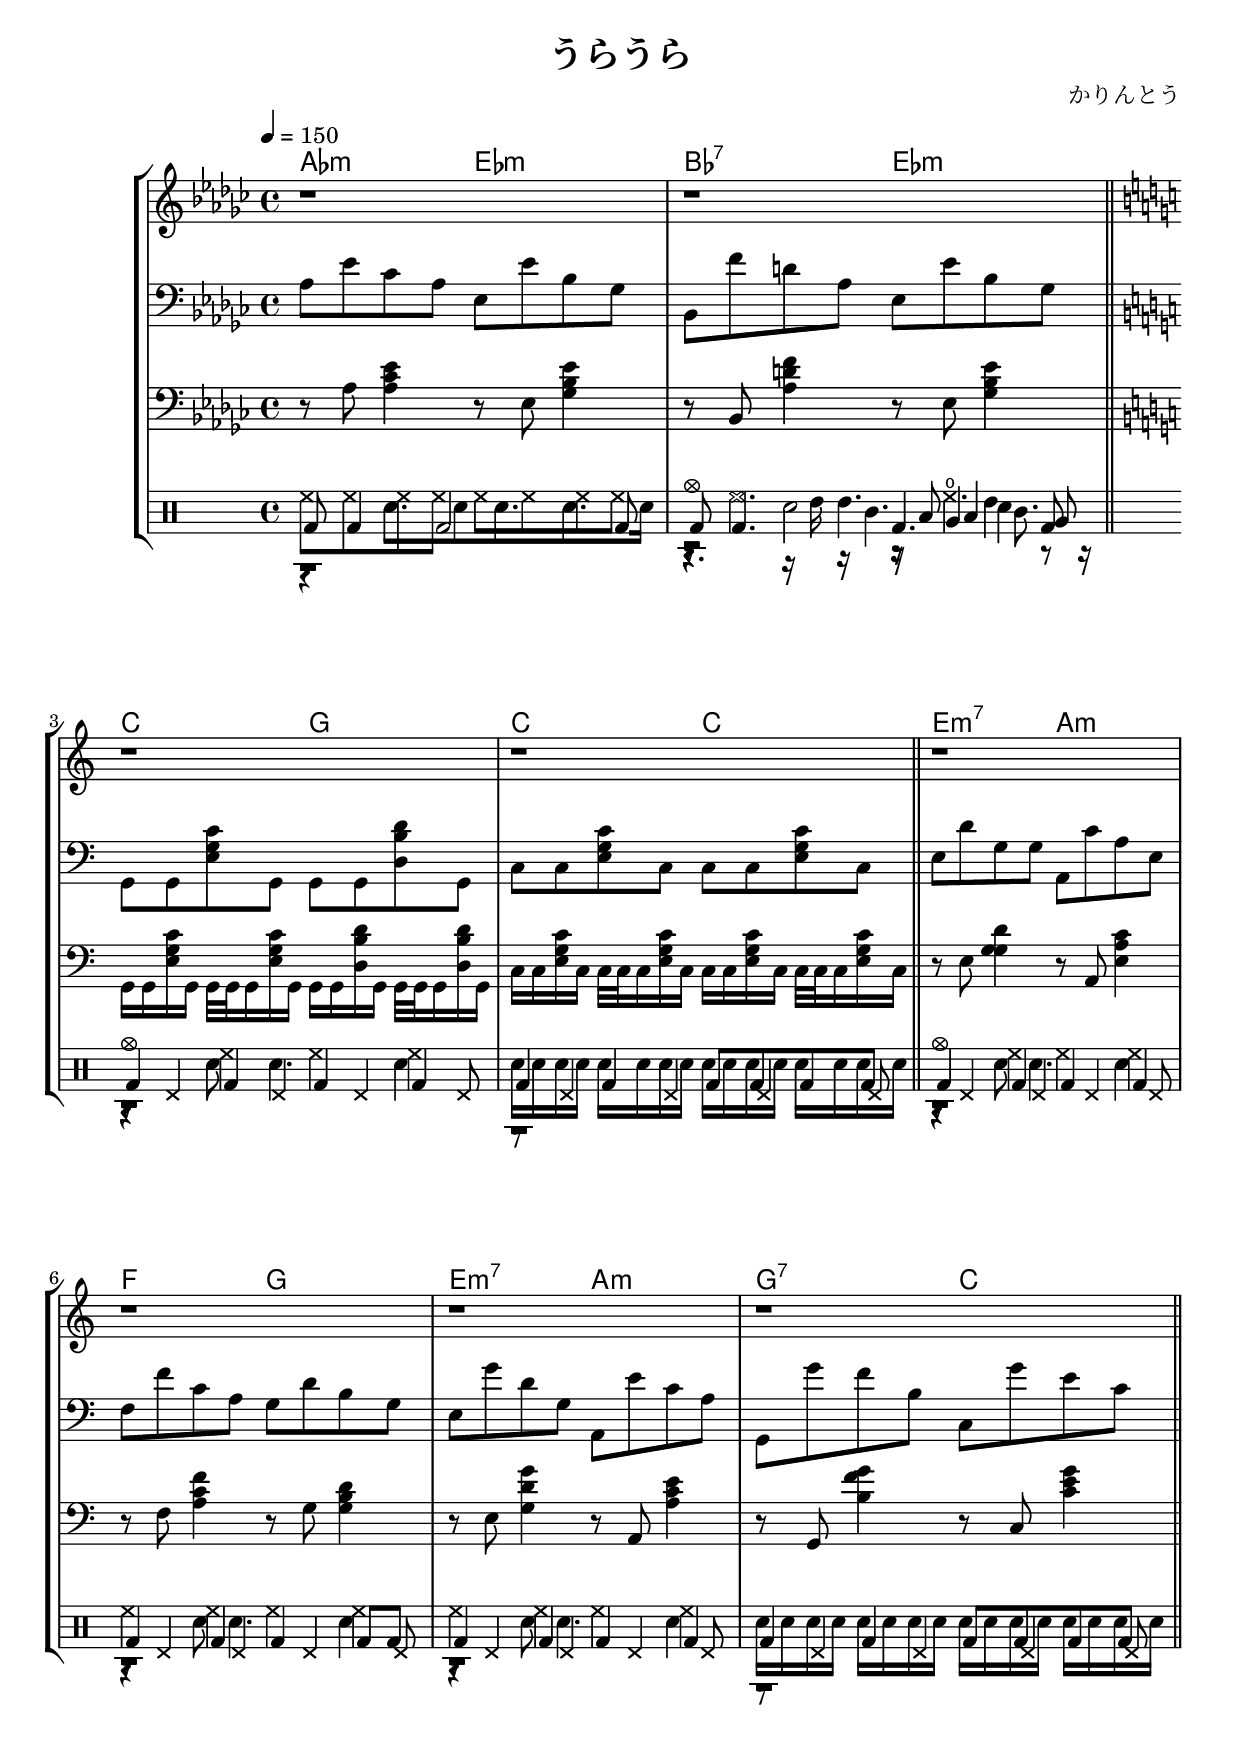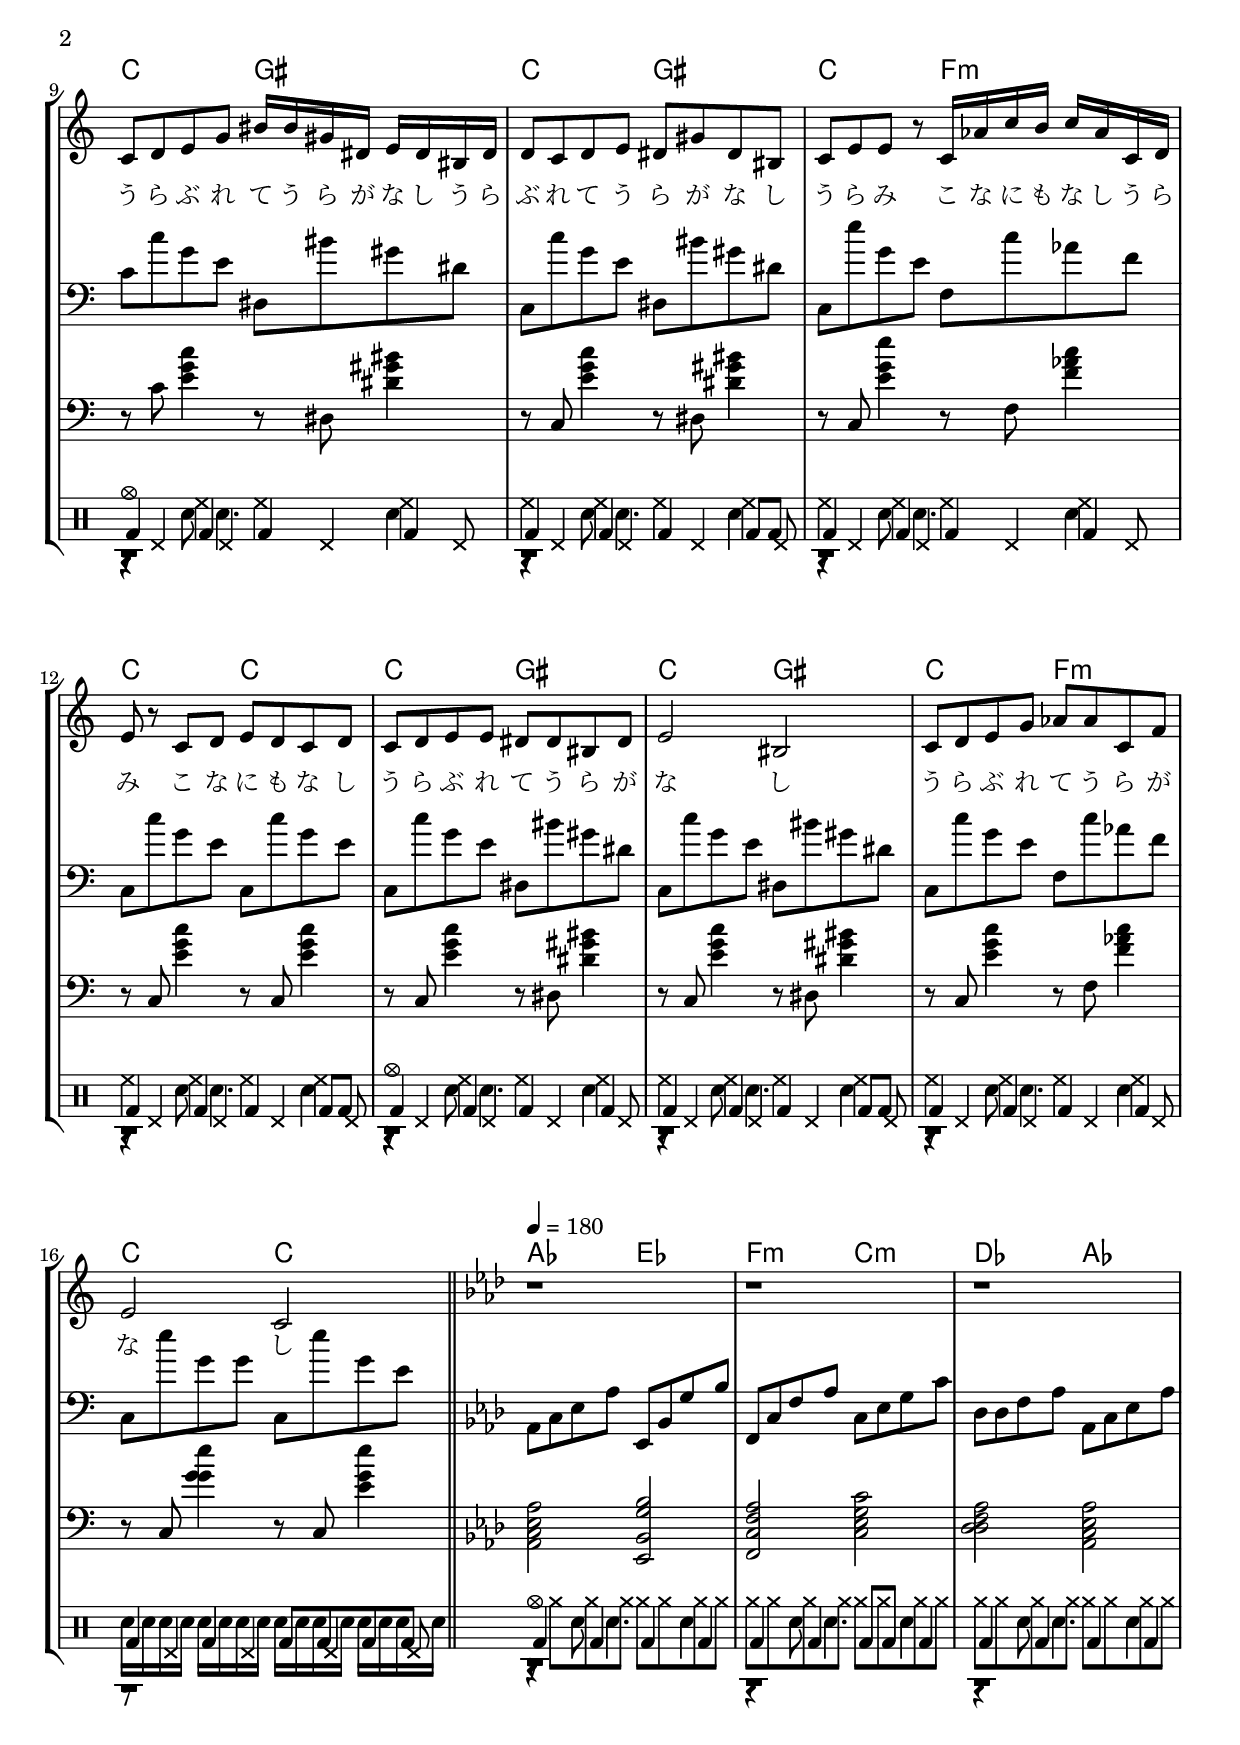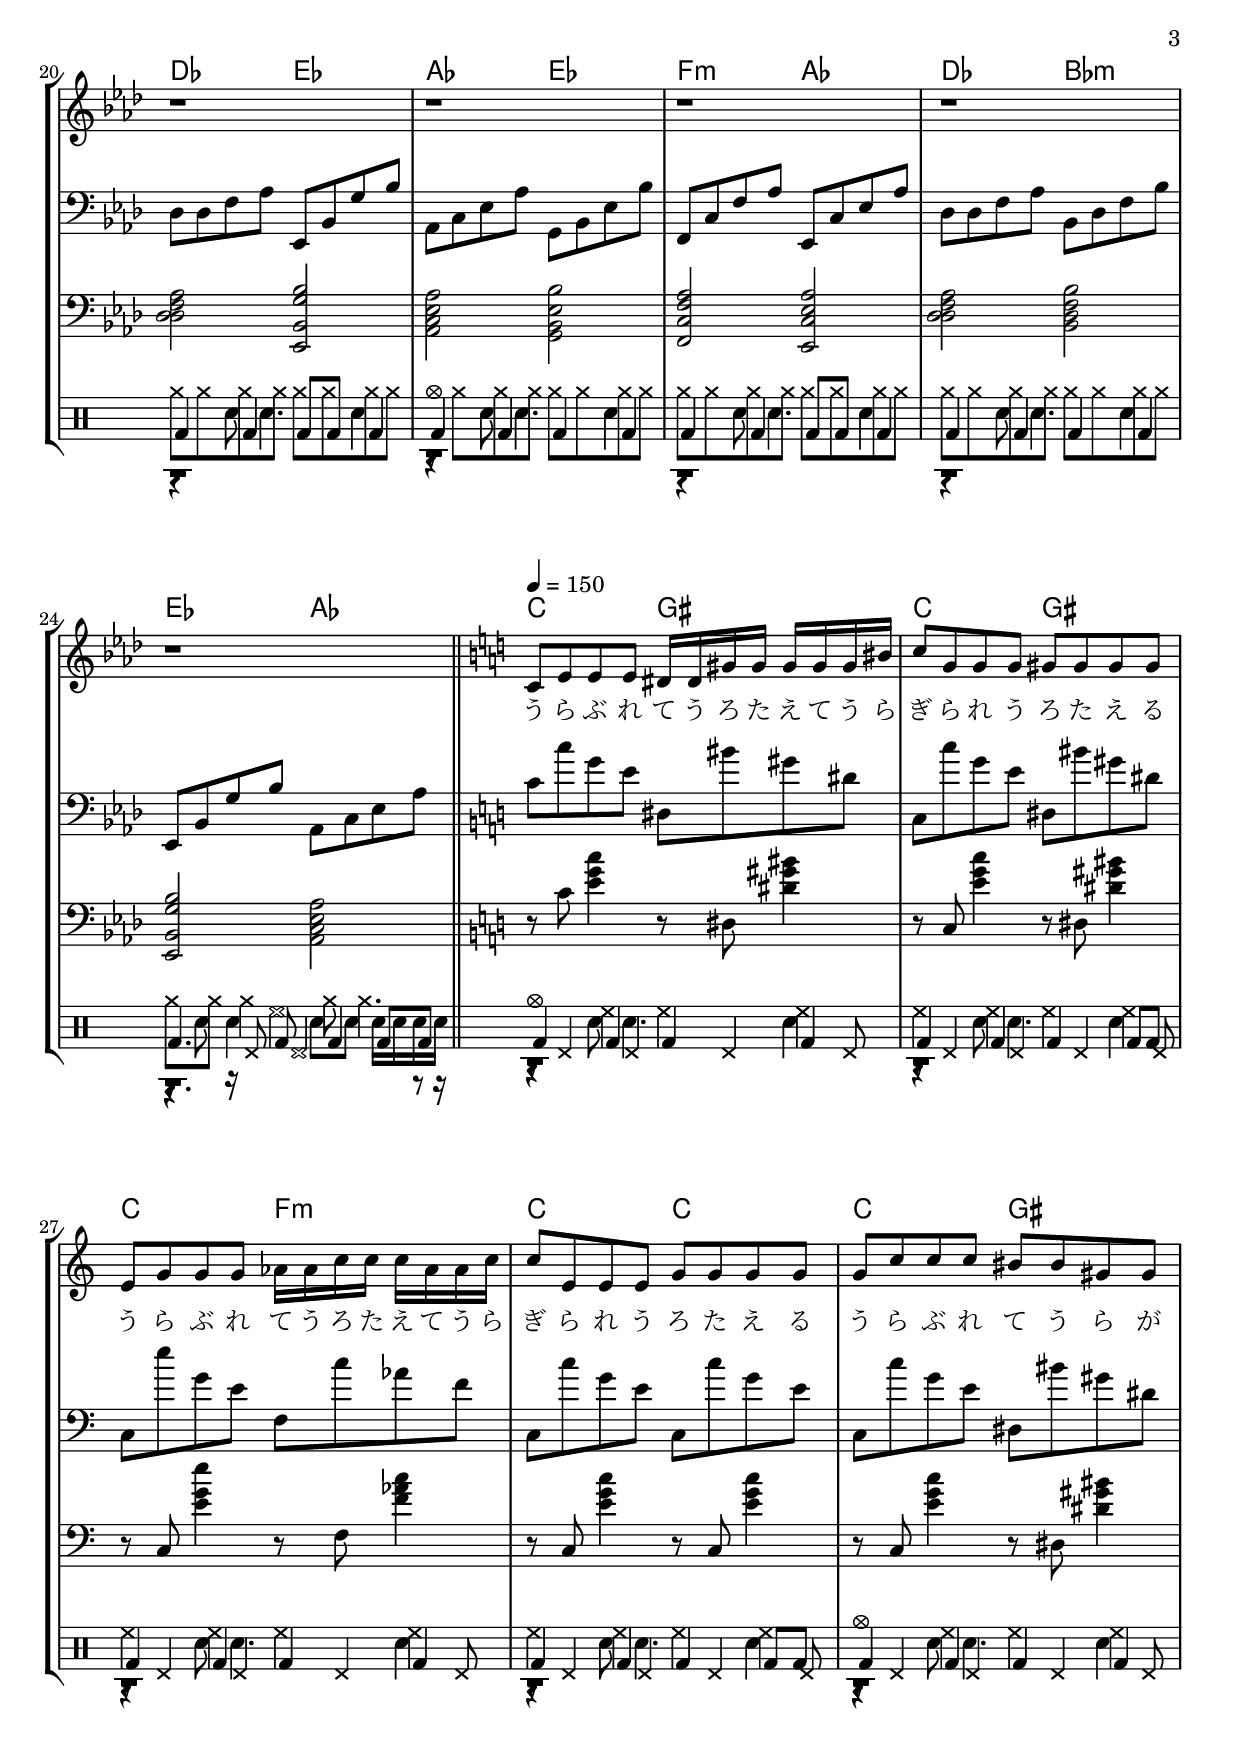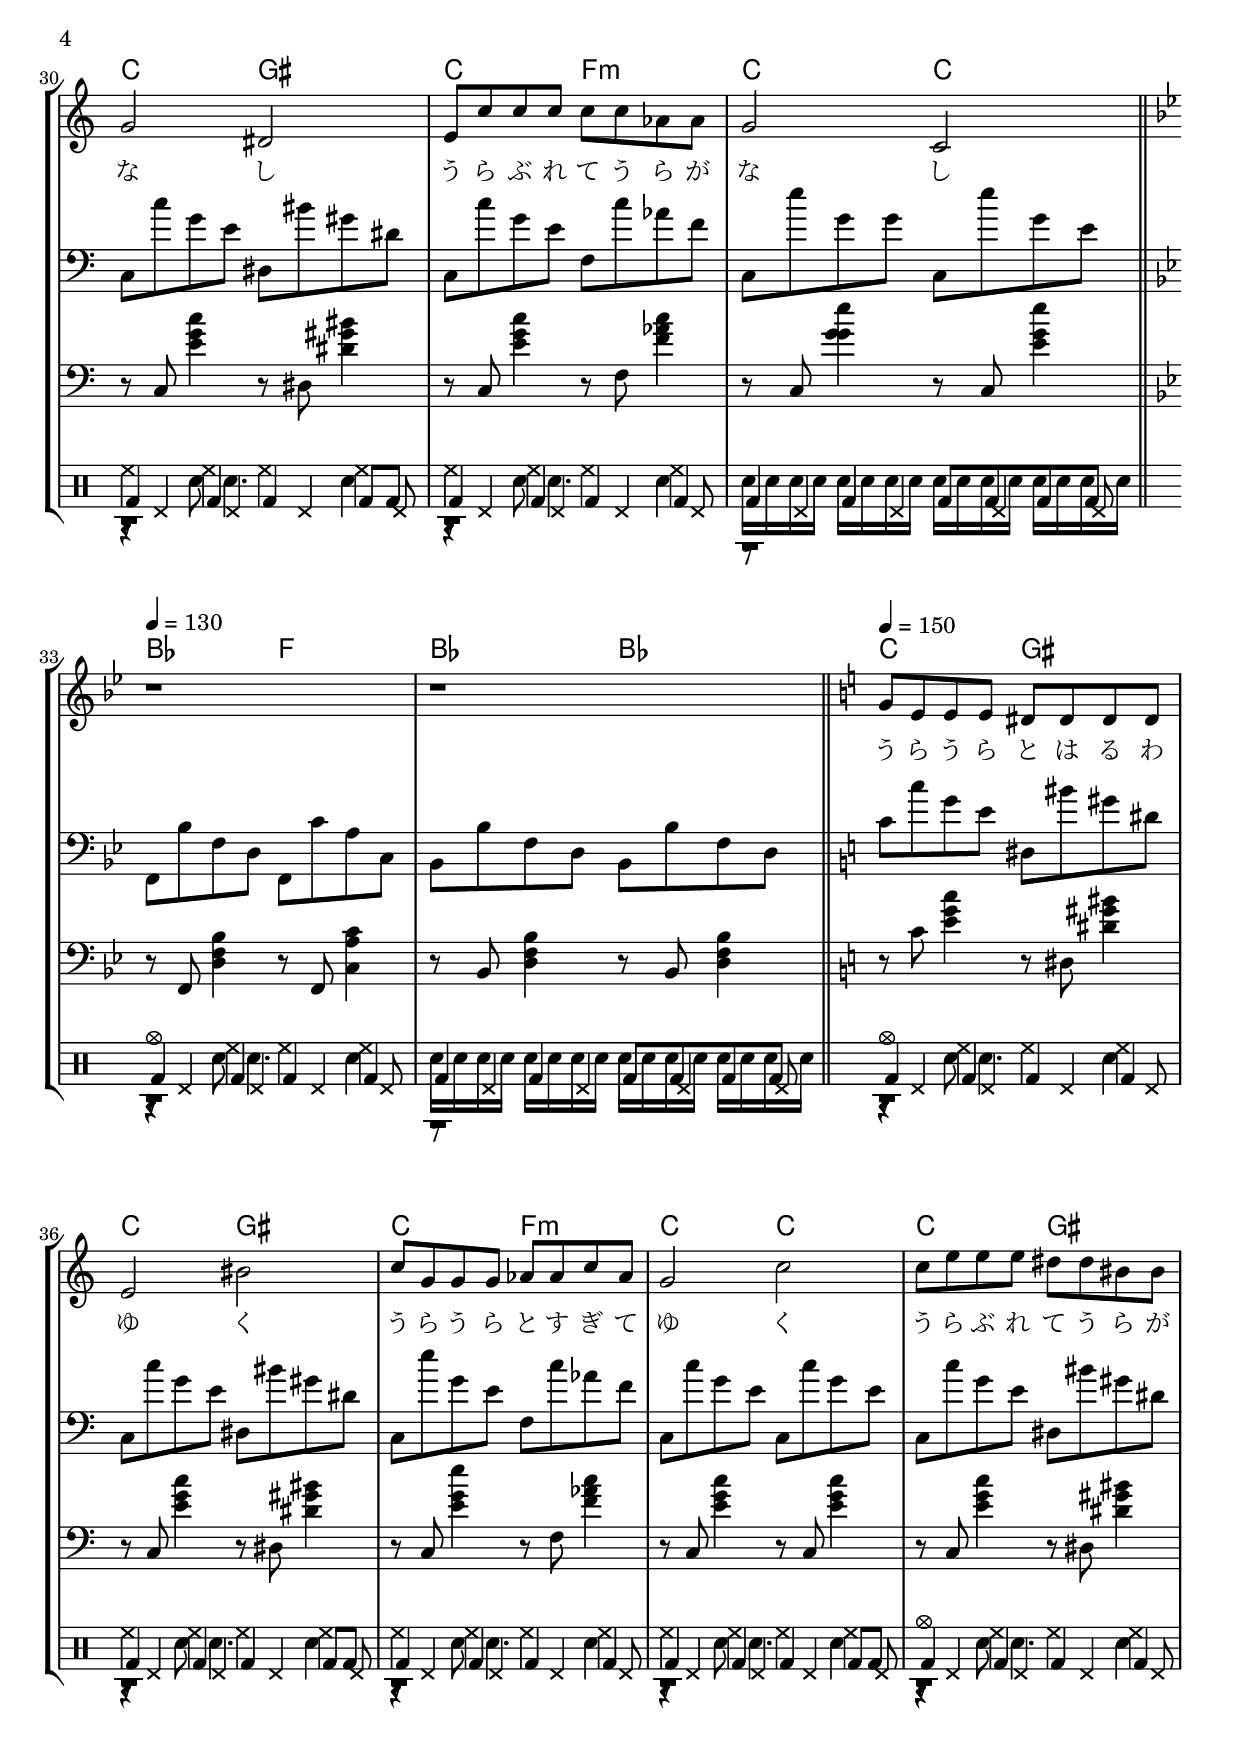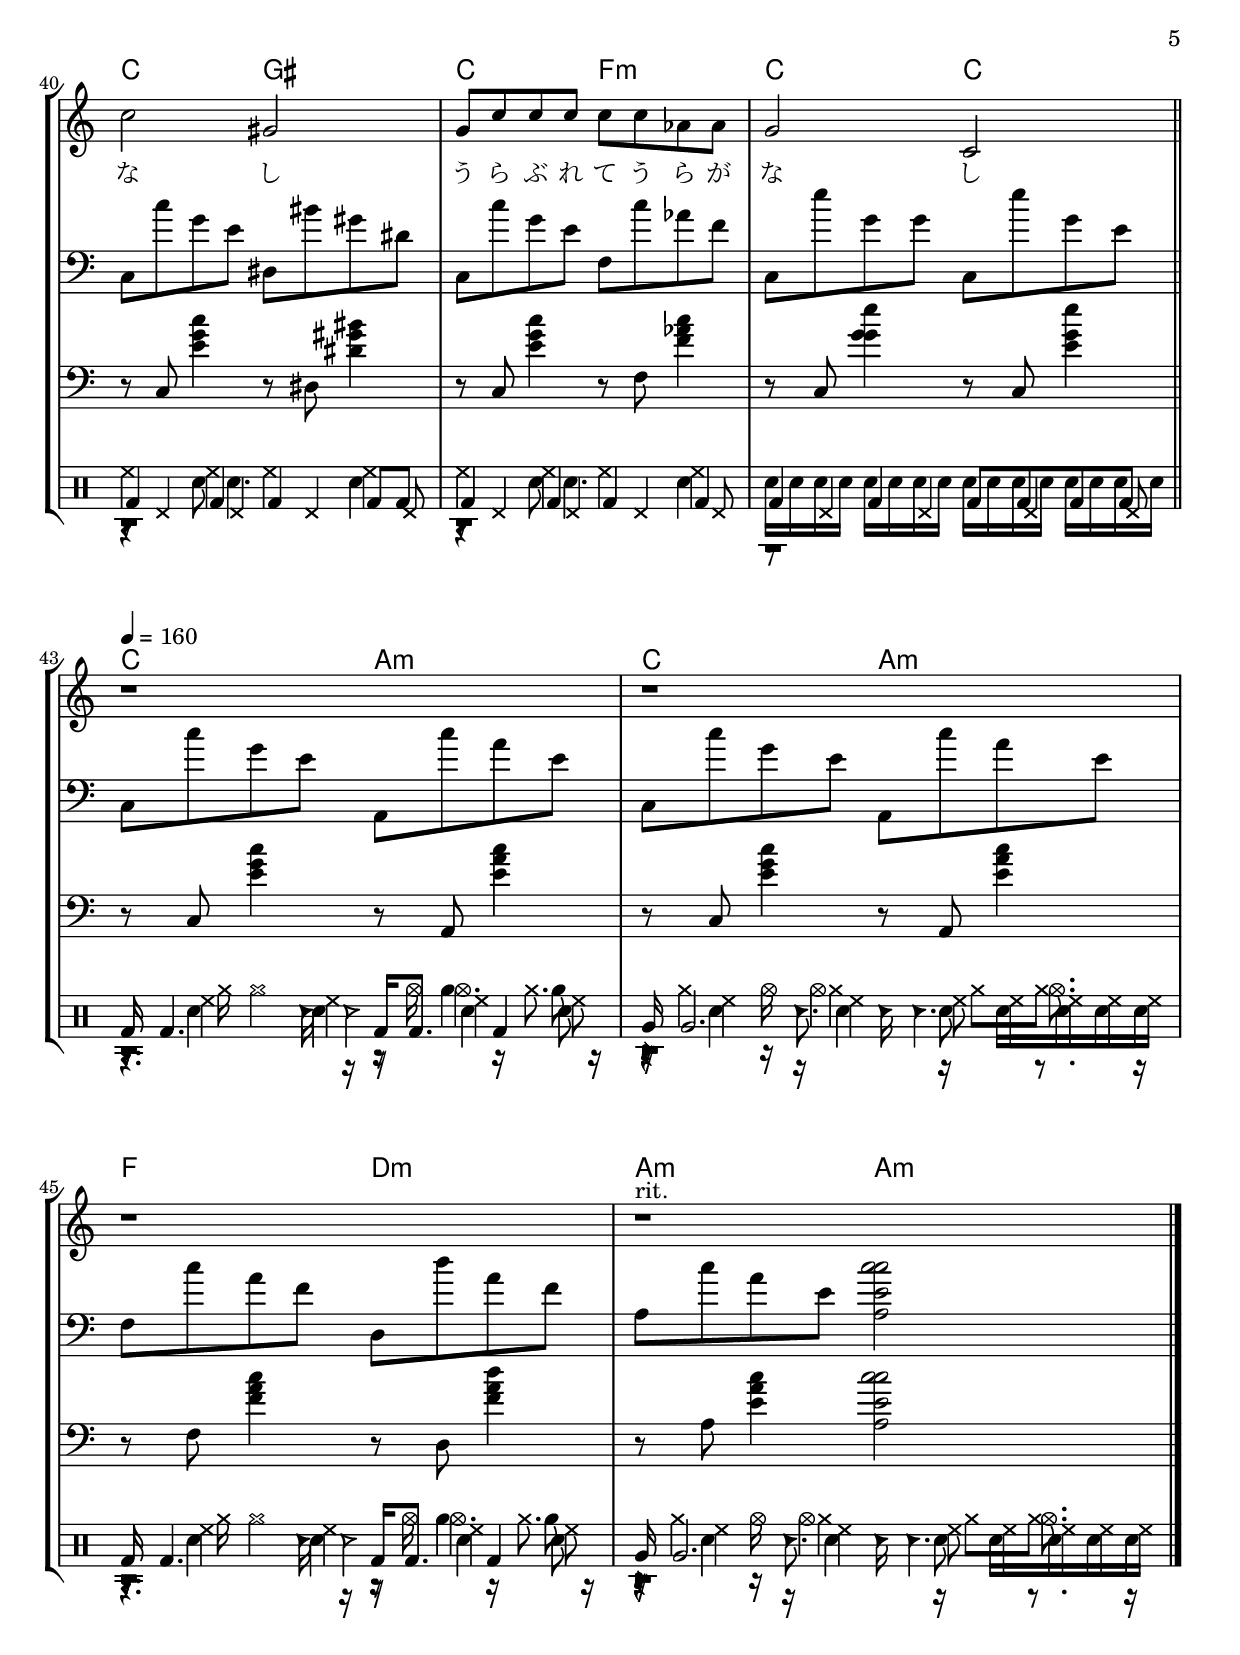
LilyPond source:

\version "2.12.1"

\header {
	title = \markup {うらうら}
	composer = \markup \center-column {かりんとう}
}

harmony = \chordmode {
	as2:m es:m bes:7 es:m 

	c g c c 

	e:min7 a:m f g e:min7 a:m g:7 c 

	c gis c gis c f:m c c c gis c gis c f:m c c 

	as es f:m c:m des as des es as es f:m as des bes:m es as 

	c gis c gis c f:m c c c gis c gis c f:m c c 

	bes f bes bes 

	c gis c gis c f:m c c c gis c gis c f:m c c 

	c a:m c a:m f d:m a:m a:m 
}

melody = {
	\key ges \major
	\tempo 4 = 150
	r1 | r1   
	\key c \major
	r1 | r1   
	r1 | r1 | r1 | r1   
	\set Staff.midiInstrument = #"fss0.6"
	 c'8  d'8  e'8  g'8  bis'16  bis'16  gis'16  dis'16  e'16  dis'16  bis16  dis'16 
	d'8  c'8  d'8  e'8  dis'8  gis'8  dis'8  bis8 
	c'8  e'8  e'8  r8  c'16  as'16  c''16  b'16  c''16  as'16  c'16  d'16 
	e'8  r8  c'8  d'8  e'8  d'8  c'8  d'8 
	c'8  d'8  e'8  e'8  dis'8  dis'8  bis8  dis'8 
	e'2  bis2 
	c'8  d'8  e'8  g'8  as'8  as'8  c'8  f'8 
	e'2  c'2
	\key as \major
	\tempo 4 = 180
	r1 | r1 | r1 | r1 | r1 | r1 | r1 | r1   
	\set Staff.midiInstrument = #"fss0.6"
		\key c \major
	\tempo 4 = 150
 c'8  e'8  e'8  e'8  dis'16  dis'16  gis'16  gis'16  gis'16  gis'16  gis'16  bis'16 
	c''8  g'8  g'8  g'8  gis'8  gis'8  gis'8  gis'8 
	e'8  g'8  g'8  g'8  as'16  as'16  c''16  c''16  c''16  as'16  as'16  c''16 
	c''8  e'8  e'8  e'8  g'8  g'8  g'8  g'8 
	g'8  c''8  c''8  c''8  bis'8  bis'8  gis'8  gis'8 
	g'2  dis'2 
	e'8  c''8  c''8  c''8  c''8  c''8  as'8  as'8 
	g'2  c'2
	\key bes \major
	\tempo 4 = 130
	r1 | r1   
	\set Staff.midiInstrument = #"fss0.6"
		\key c \major
	\tempo 4 = 150
 g'8  e'8  e'8  e'8  dis'8  dis'8  dis'8  dis'8 
	e'2  bis'2 
	c''8  g'8  g'8  g'8  as'8  as'8  c''8  as'8 
	g'2  c''2 
	c''8  e''8  e''8  e''8  dis''8  dis''8  bis'8  bis'8 
	c''2  gis'2 
	g'8  c''8  c''8  c''8  c''8  c''8  as'8  as'8 
	g'2  c'2
	\tempo 4 = 160
	r1 | r1 | r1 | r1^"rit." \bar "|."
}

words = \lyricmode {
	
	
	
	う  ら  ぶ  れ  て  う  ら  が  な  し  う  ら  ぶ  れ  て  う  ら  が  な  し  う  ら  み  こ  な  に  も  な  し  う  ら  み  こ  な  に  も  な  し  う  ら  ぶ  れ  て  う  ら  が  な  し  う  ら  ぶ  れ  て  う  ら  が  な  し  
	
	う  ら  ぶ  れ  て  う  ろ  た  え  て  う  ら  ぎ  ら  れ  う  ろ  た  え  る  う  ら  ぶ  れ  て  う  ろ  た  え  て  う  ら  ぎ  ら  れ  う  ろ  た  え  る  う  ら  ぶ  れ  て  う  ら  が  な  し  う  ら  ぶ  れ  て  う  ら  が  な  し  
	
	う  ら  う  ら  と  は  る  わ  ゆ  く  う  ら  う  ら  と  す  ぎ  て  ゆ  く  う  ら  ぶ  れ  て  う  ら  が  な  し  う  ら  ぶ  れ  て  う  ら  が  な  し  
	
}

tempochange = {
	\tempo 4 = 150
	r1 | r1 \bar "||"
	\tempo 4 = 150
	r1 | r1 \bar "||"
	\tempo 4 = 150
	r1 | r1 | r1 | r1 \bar "||"
	\tempo 4 = 150
	r1 | r1 | r1 | r1 | r1 | r1 | r1 | r1 \bar "||"
	\tempo 4 = 180
	r1 | r1 | r1 | r1 | r1 | r1 | r1 | r1 \bar "||"
	\tempo 4 = 150
	r1 | r1 | r1 | r1 | r1 | r1 | r1 | r1 \bar "||"
	\tempo 4 = 130
	r1 | r1 \bar "||"
	\tempo 4 = 150
	r1 | r1 | r1 | r1 | r1 | r1 | r1 | r1 \bar "||"
	\tempo 4 = 160
	r1 | r1 | r1 | \tempo 4 = 120 r2 \tempo 4 = 106 r2 \bar "|."
}

mainacc = {
	\clef bass
	\set Staff.midiInstrument = #"Shamisen"
	\key ges \major
	\tempo 4 = 150
	as8 es' ces' as
	es8 es' bes ges
	bes,8 f' d' as
	es8 es' bes ges
	\bar "||"

	\set Staff.midiInstrument = #"Choir Aahs"
	\key c \major
	g,8 g,8 <e g c'>8 g,8
	g,8 g,8 <d b d'>8 g,8
	c8 c8 <e g c'>8 c8
	c8 c8 <e g c'>8 c8
	\bar "||"

	\set Staff.midiInstrument = #"Shamisen"
	e8 d' g g
	a,8 c' a e
	f8 f' c' a
	g8 d' b g
	e8 g' d' g
	a,8 e' c' a
	g,8 g' f' b
	c8 g' e' c'
	\bar "||"

	\set Staff.midiInstrument = #"Shamisen"
	c'8 c'' g' e'
	dis8 bis' gis' dis'
	c8 c'' g' e'
	dis8 bis' gis' dis'
	c8 e'' g' e'
	f8 c'' as' f'
	c8 c'' g' e'
	c8 c'' g' e'
	c8 c'' g' e'
	dis8 bis' gis' dis'
	c8 c'' g' e'
	dis8 bis' gis' dis'
	c8 c'' g' e'
	f8 c'' as' f'
	c8 e'' g' g'
	c8 e'' g' e'
	\bar "||"

	\set Staff.midiInstrument = #"Shakuhachi"
	\key as \major
	\tempo 4 = 180
	as,8 c8 es8 as8
	es,8 bes,8 g8 bes8
	f,8 c8 f8 as8
	c8 es8 g8 c'8
	des8 des8 f8 as8
	as,8 c8 es8 as8
	des8 des8 f8 as8
	es,8 bes,8 g8 bes8
	as,8 c8 es8 as8
	g,8 bes,8 es8 bes8
	f,8 c8 f8 as8
	es,8 c8 es8 as8
	des8 des8 f8 as8
	bes,8 des8 f8 bes8
	es,8 bes,8 g8 bes8
	as,8 c8 es8 as8
	\bar "||"

	\set Staff.midiInstrument = #"Recorder"
	\key c \major
	\tempo 4 = 150
	c'8 c'' g' e'
	dis8 bis' gis' dis'
	c8 c'' g' e'
	dis8 bis' gis' dis'
	c8 e'' g' e'
	f8 c'' as' f'
	c8 c'' g' e'
	c8 c'' g' e'
	c8 c'' g' e'
	dis8 bis' gis' dis'
	c8 c'' g' e'
	dis8 bis' gis' dis'
	c8 c'' g' e'
	f8 c'' as' f'
	c8 e'' g' g'
	c8 e'' g' e'
	\bar "||"

	\set Staff.midiInstrument = #"Blown Bottle"
	\key bes \major
	\tempo 4 = 130
	f,8 bes f d
	f,8 c' a c
	bes,8 bes f d
	bes,8 bes f d
	\bar "||"

	\set Staff.midiInstrument = #"Recorder"
	\key c \major
	\tempo 4 = 150
	c'8 c'' g' e'
	dis8 bis' gis' dis'
	c8 c'' g' e'
	dis8 bis' gis' dis'
	c8 e'' g' e'
	f8 c'' as' f'
	c8 c'' g' e'
	c8 c'' g' e'
	c8 c'' g' e'
	dis8 bis' gis' dis'
	c8 c'' g' e'
	dis8 bis' gis' dis'
	c8 c'' g' e'
	f8 c'' as' f'
	c8 e'' g' g'
	c8 e'' g' e'
	\bar "||"

	\set Staff.midiInstrument = #"Koto"
	\tempo 4 = 160
	c8 c'' g' e'
	a,8 c'' a' e'
	c8 c'' g' e'
	a,8 c'' a' e'
	f8 c'' a' f'
	d8 d'' a' f'
	a8 c'' a' e'
	<a e' c'' c''>2
	\bar "|."
}

subacc = {
	\clef bass
	\set Staff.midiInstrument = #"Lead 1 (square)"
	\key ges \major
	\tempo 4 = 150
	r8 as <as ces' es'>4
	r8 es <ges bes es'>4
	r8 bes, <as d' f'>4
	r8 es <ges bes es'>4
	\bar "||"

	\set Staff.midiInstrument = #"Voice Oohs"
	\key c \major
	g,16 g,16 <e g c'>16 g,16   g,32 g,32 g,16 <e g c'>16 g,16
	g,16 g,16 <d b d'>16 g,16   g,32 g,32 g,16 <d b d'>16 g,16
	c16 c16 <e g c'>16 c16   c32 c32 c16 <e g c'>16 c16
	c16 c16 <e g c'>16 c16   c32 c32 c16 <e g c'>16 c16
	\bar "||"

	\set Staff.midiInstrument = #"Reed organ"
	r8 e <g g d'>4
	r8 a, <e a c'>4
	r8 f <a c' f'>4
	r8 g <g b d'>4
	r8 e <g d' g'>4
	r8 a, <a c' e'>4
	r8 g, <b f' g'>4
	r8 c <c' e' g'>4
	\bar "||"

	\set Staff.midiInstrument = #"Reed organ"
	r8 c' <e' g' c''>4
	r8 dis <dis' gis' bis'>4
	r8 c <e' g' c''>4
	r8 dis <dis' gis' bis'>4
	r8 c <e' g' e''>4
	r8 f <f' as' c''>4
	r8 c <e' g' c''>4
	r8 c <e' g' c''>4
	r8 c <e' g' c''>4
	r8 dis <dis' gis' bis'>4
	r8 c <e' g' c''>4
	r8 dis <dis' gis' bis'>4
	r8 c <e' g' c''>4
	r8 f <f' as' c''>4
	r8 c <g' g' e''>4
	r8 c <e' g' e''>4
	\bar "||"

	\set Staff.midiInstrument = #"Shamisen"
	\key as \major
	\tempo 4 = 180
	<as, c es as>2
	<es, bes, g bes>2
	<f, c f as>2
	<c es g c'>2
	<des des f as>2
	<as, c es as>2
	<des des f as>2
	<es, bes, g bes>2
	<as, c es as>2
	<g, bes, es bes>2
	<f, c f as>2
	<es, c es as>2
	<des des f as>2
	<bes, des f bes>2
	<es, bes, g bes>2
	<as, c es as>2
	\bar "||"

	\set Staff.midiInstrument = #"Reed organ"
	\key c \major
	\tempo 4 = 150
	r8 c' <e' g' c''>4
	r8 dis <dis' gis' bis'>4
	r8 c <e' g' c''>4
	r8 dis <dis' gis' bis'>4
	r8 c <e' g' e''>4
	r8 f <f' as' c''>4
	r8 c <e' g' c''>4
	r8 c <e' g' c''>4
	r8 c <e' g' c''>4
	r8 dis <dis' gis' bis'>4
	r8 c <e' g' c''>4
	r8 dis <dis' gis' bis'>4
	r8 c <e' g' c''>4
	r8 f <f' as' c''>4
	r8 c <g' g' e''>4
	r8 c <e' g' e''>4
	\bar "||"

	\set Staff.midiInstrument = #"Ocarina"
	\key bes \major
	\tempo 4 = 130
	r8 f, <d f bes>4
	r8 f, <c a c'>4
	r8 bes, <d f bes>4
	r8 bes, <d f bes>4
	\bar "||"

	\set Staff.midiInstrument = #"Reed organ"
	\key c \major
	\tempo 4 = 150
	r8 c' <e' g' c''>4
	r8 dis <dis' gis' bis'>4
	r8 c <e' g' c''>4
	r8 dis <dis' gis' bis'>4
	r8 c <e' g' e''>4
	r8 f <f' as' c''>4
	r8 c <e' g' c''>4
	r8 c <e' g' c''>4
	r8 c <e' g' c''>4
	r8 dis <dis' gis' bis'>4
	r8 c <e' g' c''>4
	r8 dis <dis' gis' bis'>4
	r8 c <e' g' c''>4
	r8 f <f' as' c''>4
	r8 c <g' g' e''>4
	r8 c <e' g' e''>4
	\bar "||"

	\set Staff.midiInstrument = #"Shamisen"
	\tempo 4 = 160
	r8 c <e' g' c''>4
	r8 a, <e' a' c''>4
	r8 c <e' g' c''>4
	r8 a, <e' a' c''>4
	r8 f <f' a' c''>4
	r8 d <f' a' d''>4
	r8 a <e' a' c''>4
	<a e' c'' c''>2
	\bar "|."
}

percA = {
	\drummode {
	hh8 hh8 hh8 hh8 hh8 hh8 hh8 hh8  |r8 hh2. r8  \bar "||"
	r4 hh4 hh4 hh4  |r1  \bar "||"
	r4 hh4 hh4 hh4  |hh4 hh4 hh4 hh4  |hh4 hh4 hh4 hh4  |r1  \bar "||"
	r4 hh4 hh4 hh4  |hh4 hh4 hh4 hh4  |hh4 hh4 hh4 hh4  |hh4 hh4 hh4 hh4  |r4 hh4 hh4 hh4  |hh4 hh4 hh4 hh4  |hh4 hh4 hh4 hh4  |r1  \bar "||"
	r8 cymr8 cymr8 cymr8 cymr8 cymr8 cymr8 cymr8  |cymr8 cymr8 cymr8 cymr8 cymr8 cymr8 cymr8 cymr8  |cymr8 cymr8 cymr8 cymr8 cymr8 cymr8 cymr8 cymr8  |cymr8 cymr8 cymr8 cymr8 cymr8 cymr8 cymr8 cymr8  |r8 cymr8 cymr8 cymr8 cymr8 cymr8 cymr8 cymr8  |cymr8 cymr8 cymr8 cymr8 cymr8 cymr8 cymr8 cymr8  |cymr8 cymr8 cymr8 cymr8 cymr8 cymr8 cymr8 cymr8  |cymr8 cymr8 cymr4 cymr8 cymr4.  \bar "||"
	r4 hh4 hh4 hh4  |hh4 hh4 hh4 hh4  |hh4 hh4 hh4 hh4  |hh4 hh4 hh4 hh4  |r4 hh4 hh4 hh4  |hh4 hh4 hh4 hh4  |hh4 hh4 hh4 hh4  |r1  \bar "||"
	r4 hh4 hh4 hh4  |r1  \bar "||"
	r4 hh4 hh4 hh4  |hh4 hh4 hh4 hh4  |hh4 hh4 hh4 hh4  |hh4 hh4 hh4 hh4  |r4 hh4 hh4 hh4  |hh4 hh4 hh4 hh4  |hh4 hh4 hh4 hh4  |r1  \bar "||"
	r8 hh4 hh4 hh4 hh8  |r8 hh4 hh4 hh8 hh16 hh16 hh16 hh16  |r8 hh4 hh4 hh4 hh8  |r8 hh4 hh4 hh8 hh16 hh16 hh16 hh16  \bar "|."
	}
}

percB = {
	\drummode {
	r4 sn8. sn8 sn8. sn8. sn16  |r4 sn2 sn4  \bar "||"
	r4 sn8 sn4. sn4  |sn16 sn16 sn16 sn16 sn16 sn16 sn16 sn16 sn16 sn16 sn16 sn16 sn16 sn16 sn16 sn16  \bar "||"
	r4 sn8 sn4. sn4  |r4 sn8 sn4. sn4  |r4 sn8 sn4. sn4  |sn16 sn16 sn16 sn16 sn16 sn16 sn16 sn16 sn16 sn16 sn16 sn16 sn16 sn16 sn16 sn16  \bar "||"
	r4 sn8 sn4. sn4  |r4 sn8 sn4. sn4  |r4 sn8 sn4. sn4  |r4 sn8 sn4. sn4  |r4 sn8 sn4. sn4  |r4 sn8 sn4. sn4  |r4 sn8 sn4. sn4  |sn16 sn16 sn16 sn16 sn16 sn16 sn16 sn16 sn16 sn16 sn16 sn16 sn16 sn16 sn16 sn16  \bar "||"
	r4 sn8 sn4. sn4  |r4 sn8 sn4. sn4  |r4 sn8 sn4. sn4  |r4 sn8 sn4. sn4  |r4 sn8 sn4. sn4  |r4 sn8 sn4. sn4  |r4 sn8 sn4. sn4  |r8 sn8 sn4 sn8 sn8 sn16 sn16 sn16 sn16  \bar "||"
	r4 sn8 sn4. sn4  |r4 sn8 sn4. sn4  |r4 sn8 sn4. sn4  |r4 sn8 sn4. sn4  |r4 sn8 sn4. sn4  |r4 sn8 sn4. sn4  |r4 sn8 sn4. sn4  |sn16 sn16 sn16 sn16 sn16 sn16 sn16 sn16 sn16 sn16 sn16 sn16 sn16 sn16 sn16 sn16  \bar "||"
	r4 sn8 sn4. sn4  |sn16 sn16 sn16 sn16 sn16 sn16 sn16 sn16 sn16 sn16 sn16 sn16 sn16 sn16 sn16 sn16  \bar "||"
	r4 sn8 sn4. sn4  |r4 sn8 sn4. sn4  |r4 sn8 sn4. sn4  |r4 sn8 sn4. sn4  |r4 sn8 sn4. sn4  |r4 sn8 sn4. sn4  |r4 sn8 sn4. sn4  |sn16 sn16 sn16 sn16 sn16 sn16 sn16 sn16 sn16 sn16 sn16 sn16 sn16 sn16 sn16 sn16  \bar "||"
	r8 sn4 sn4 sn4 sn8  |r8 sn4 sn4 sn8 sn16 sn16 sn16 sn16  |r8 sn4 sn4 sn4 sn8  |r8 sn4 sn4 sn8 sn16 sn16 sn16 sn16  \bar "|."
	}
}

percC = {
	\drummode {
	bd8 bd4 bd2 bd8  |bd8 bd4. bd4. bd8  \bar "||"
	bd4 bd4 bd4 bd4  |bd4 bd4 bd8 bd8 bd8 bd8  \bar "||"
	bd4 bd4 bd4 bd4  |bd4 bd4 bd4 bd8 bd8  |bd4 bd4 bd4 bd4  |bd4 bd4 bd8 bd8 bd8 bd8  \bar "||"
	bd4 bd4 bd4 bd4  |bd4 bd4 bd4 bd8 bd8  |bd4 bd4 bd4 bd4  |bd4 bd4 bd4 bd8 bd8  |bd4 bd4 bd4 bd4  |bd4 bd4 bd4 bd8 bd8  |bd4 bd4 bd4 bd4  |bd4 bd4 bd8 bd8 bd8 bd8  \bar "||"
	bd4 bd4 bd4 bd4  |bd4 bd4 bd8 bd8 bd4  |bd4 bd4 bd4 bd4  |bd4 bd4 bd8 bd8 bd4  |bd4 bd4 bd4 bd4  |bd4 bd4 bd8 bd8 bd4  |bd4 bd4 bd4 bd4  |bd4. bd8 bd4 bd8 bd8  \bar "||"
	bd4 bd4 bd4 bd4  |bd4 bd4 bd4 bd8 bd8  |bd4 bd4 bd4 bd4  |bd4 bd4 bd4 bd8 bd8  |bd4 bd4 bd4 bd4  |bd4 bd4 bd4 bd8 bd8  |bd4 bd4 bd4 bd4  |bd4 bd4 bd8 bd8 bd8 bd8  \bar "||"
	bd4 bd4 bd4 bd4  |bd4 bd4 bd8 bd8 bd8 bd8  \bar "||"
	bd4 bd4 bd4 bd4  |bd4 bd4 bd4 bd8 bd8  |bd4 bd4 bd4 bd4  |bd4 bd4 bd4 bd8 bd8  |bd4 bd4 bd4 bd4  |bd4 bd4 bd4 bd8 bd8  |bd4 bd4 bd4 bd4  |bd4 bd4 bd8 bd8 bd8 bd8  \bar "||"
	bd16 bd4. r16 bd16 bd8. bd4  |r1  |bd16 bd4. r16 bd16 bd8. bd4  |r1  \bar "|."
	}
}

percD = {
	\drummode {
	r1  |r2 r8 hho4.  \bar "||"
	r8 hhp4 hhp4 hhp4 hhp8  |r8 hhp4 hhp4 hhp4 hhp8  \bar "||"
	r8 hhp4 hhp4 hhp4 hhp8  |r8 hhp4 hhp4 hhp4 hhp8  |r8 hhp4 hhp4 hhp4 hhp8  |r8 hhp4 hhp4 hhp4 hhp8  \bar "||"
	r8 hhp4 hhp4 hhp4 hhp8  |r8 hhp4 hhp4 hhp4 hhp8  |r8 hhp4 hhp4 hhp4 hhp8  |r8 hhp4 hhp4 hhp4 hhp8  |r8 hhp4 hhp4 hhp4 hhp8  |r8 hhp4 hhp4 hhp4 hhp8  |r8 hhp4 hhp4 hhp4 hhp8  |r8 hhp4 hhp4 hhp4 hhp8  \bar "||"
	cymc1  |r1 |r1 |r1 |cymc1  |r1 |r1 |r1 \bar "||"
	r8 hhp4 hhp4 hhp4 hhp8  |r8 hhp4 hhp4 hhp4 hhp8  |r8 hhp4 hhp4 hhp4 hhp8  |r8 hhp4 hhp4 hhp4 hhp8  |r8 hhp4 hhp4 hhp4 hhp8  |r8 hhp4 hhp4 hhp4 hhp8  |r8 hhp4 hhp4 hhp4 hhp8  |r8 hhp4 hhp4 hhp4 hhp8  \bar "||"
	r8 hhp4 hhp4 hhp4 hhp8  |r8 hhp4 hhp4 hhp4 hhp8  \bar "||"
	r8 hhp4 hhp4 hhp4 hhp8  |r8 hhp4 hhp4 hhp4 hhp8  |r8 hhp4 hhp4 hhp4 hhp8  |r8 hhp4 hhp4 hhp4 hhp8  |r8 hhp4 hhp4 hhp4 hhp8  |r8 hhp4 hhp4 hhp4 hhp8  |r8 hhp4 hhp4 hhp4 hhp8  |r8 hhp4 hhp4 hhp4 hhp8  \bar "||"
	r2 r16 cymc16 cymc4.  |r4 cymc16 cymc2 cymc8.  |r2 r16 cymc16 cymc4.  |r4 cymc16 cymc2 cymc8.  \bar "|."
	}
}

percE = {
	\drummode {
	r1 |cymc1  \bar "||"
	cymc1  |r1 \bar "||"
	cymc1  |r1 |r1 |r1 \bar "||"
	cymc1  |r1 |r1 |r1 |cymc1  |r1 |r1 |r1 \bar "||"
	r1 |r1 |r1 |r1 |r1 |r1 |r1 |r4 r16 hhp8 hhp2 r16  \bar "||"
	cymc1  |r1 |r1 |r1 |cymc1  |r1 |r1 |r1 \bar "||"
	cymc1  |r1 \bar "||"
	cymc1  |r1 |r1 |r1 |cymc1  |r1 |r1 |r1 \bar "||"
	r1  |tomfh16 tomfh2. r8.  |r1  |tomfh16 tomfh2. r8.  \bar "|."
	}
}

percF = {
	\drummode {
	r1 |r4 r16 tommh16 tommh4. tommh4  \bar "||"
	r1 | r1 \bar "||"
	r1 | r1 | r1 | r1 \bar "||"
	r1 | r1 | r1 | r1 | r1 | r1 | r1 | r1 \bar "||"
	r1 |r1 |r1 |r1 |r1 |r1 |r1 |r4. hh2 r8  \bar "||"
	r1 | r1 | r1 | r1 | r1 | r1 | r1 | r1 \bar "||"
	r1 | r1 \bar "||"
	r1 | r1 | r1 | r1 | r1 | r1 | r1 | r1 \bar "||"
	r2 r8 rb4 rb8  |r1  |r2 r8 rb4 rb8  |r1  \bar "|."
	}
}

percG = {
	\drummode {
	r1 |r4. r16 tomml4. tomml8.  \bar "||"
	r1 | r1 \bar "||"
	r1 | r1 | r1 | r1 \bar "||"
	r1 | r1 | r1 | r1 | r1 | r1 | r1 | r1 \bar "||"
	r1 | r1 | r1 | r1 | r1 | r1 | r1 | r1 \bar "||"
	r1 | r1 | r1 | r1 | r1 | r1 | r1 | r1 \bar "||"
	r1 | r1 \bar "||"
	r1 | r1 | r1 | r1 | r1 | r1 | r1 | r1 \bar "||"
	r4. hc16 hc2 r16  |r4 r16 hc8. hc16 hc4. r16  |r4. hc16 hc2 r16  |r4 r16 hc8. hc16 hc4. r16  \bar "|."
	}
}

percH = {
	\drummode {
	r1 |r2 r16 toml8 toml4 r16  \bar "||"
	r1 | r1 \bar "||"
	r1 | r1 | r1 | r1 \bar "||"
	r1 | r1 | r1 | r1 | r1 | r1 | r1 | r1 \bar "||"
	r1 | r1 | r1 | r1 | r1 | r1 | r1 | r1 \bar "||"
	r1 | r1 | r1 | r1 | r1 | r1 | r1 | r1 \bar "||"
	r1 | r1 \bar "||"
	r1 | r1 | r1 | r1 | r1 | r1 | r1 | r1 \bar "||"
	r8. cymr16 cymr2 r16 cymr8.  |r16 cymr4 r16 cymr4 r16 cymr8 cymr8.  |r8. cymr16 cymr2 r16 cymr8.  |r16 cymr4 r16 cymr4 r16 cymr8 cymr8.  \bar "|."
	}
}

percI = {
	\drummode {
	r1 |r2 r8 tomfh4 tomfh8  \bar "||"
	r1 | r1 \bar "||"
	r1 | r1 | r1 | r1 \bar "||"
	r1 | r1 | r1 | r1 | r1 | r1 | r1 | r1 \bar "||"
	r1 | r1 | r1 | r1 | r1 | r1 | r1 | r1 \bar "||"
	r1 | r1 | r1 | r1 | r1 | r1 | r1 | r1 \bar "||"
	r1 | r1 \bar "||"
	r1 | r1 | r1 | r1 | r1 | r1 | r1 | r1 \bar "||"
	r1 | r1 | r1 | r1 \bar "|."
	}
}

\score {
	<<
		\new StaffGroup <<
			\new ChordNames {\harmony}
			\new Voice = "melody" {\melody}
			\new Lyrics \lyricsto "melody" \words
			\new Staff = "mainacc" {\mainacc}
			\new Staff = "subacc" {\subacc}
			\new DrumStaff <<
				\new DrumVoice {\percA}
				\new DrumVoice {\percB}
				\new DrumVoice {\percC}
				\new DrumVoice {\percD}
				\new DrumVoice {\percE}
				\new DrumVoice {\percF}
				\new DrumVoice {\percG}
				\new DrumVoice {\percH}
				\new DrumVoice {\percI}
			>>
		>>
	>>
	\layout { }
}
